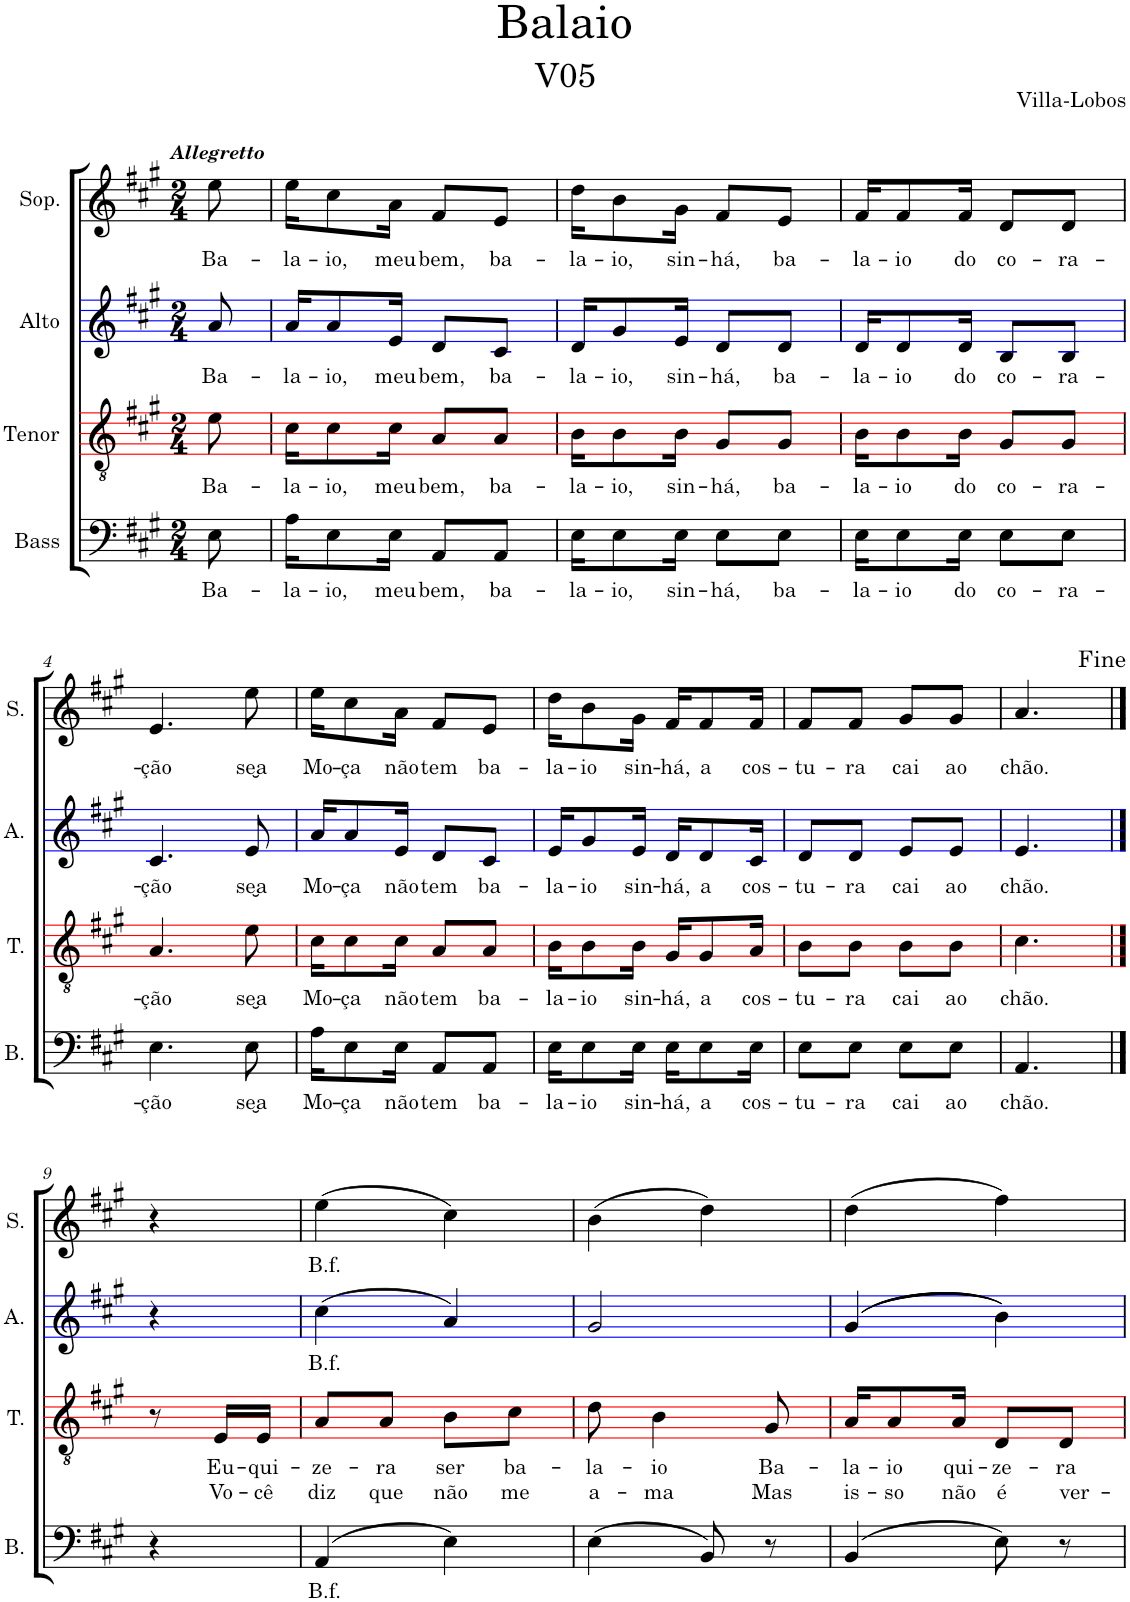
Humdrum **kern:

**kern	**text	**kern	**text	**text	**kern	**text	**kern	**text
*part4	*part4	*part3	*part3	*part3	*part2	*part2	*part1	*part1
*staff4	*staff4	*staff3	*staff3	*staff3	*staff2	*staff2	*staff1	*staff1
*I"Bass	*	*I"Tenor	*	*	*I"Alto	*	*I"Sop.	*
*I'B.	*	*I'T.	*	*	*I'A.	*	*I'S.	*
*	*	*stria5	*	*	*stria5	*	*	*
*clefF4	*	*clefGv2	*	*	*clefG2	*	*clefG2	*
*k[f#c#g#]	*	*k[f#c#g#]	*	*	*k[f#c#g#]	*	*k[f#c#g#]	*
*M2/4	*	*M2/4	*	*	*M2/4	*	*M2/4	*
=	=	=	=	=	=	=	=	=
!	!	!	!	!	!	!	!LO:TX:a:Bi:t=Allegretto	!
!	!LO:LY:b	!	!LO:LY:b	!	!	!LO:LY:b	!	!LO:LY:b
8E\	Ba-	8e\	Ba-	.	8a/	Ba-	8ee\	Ba-
=1	=1	=1	=1	=1	=1	=1	=1	=1
!	!LO:LY:b	!	!LO:LY:b	!	!	!LO:LY:b	!	!LO:LY:b
16A\KL	-la-	16c#\KL	-la-	.	16a/KL	-la-	16ee\KL	-la-
!	!LO:LY:b	!	!LO:LY:b	!	!	!LO:LY:b	!	!LO:LY:b
8E\	-io,	8c#\	-io,	.	8a/	-io,	8cc#\	-io,
!	!LO:LY:b	!	!LO:LY:b	!	!	!LO:LY:b	!	!LO:LY:b
16E\Jk	meu	16c#\Jk	meu	.	16e/Jk	meu	16a\Jk	meu
!	!LO:LY:b	!	!LO:LY:b	!	!	!LO:LY:b	!	!LO:LY:b
8AA/L	bem,	8A/L	bem,	.	8d/L	bem,	8f#/L	bem,
!	!LO:LY:b	!	!LO:LY:b	!	!	!LO:LY:b	!	!LO:LY:b
8AA/J	ba-	8A/J	ba-	.	8c#/J	ba-	8e/J	ba-
=2	=2	=2	=2	=2	=2	=2	=2	=2
!	!LO:LY:b	!	!LO:LY:b	!	!	!LO:LY:b	!	!LO:LY:b
16E\KL	-la-	16B\KL	-la-	.	16d/KL	-la-	16dd\KL	-la-
!	!LO:LY:b	!	!LO:LY:b	!	!	!LO:LY:b	!	!LO:LY:b
8E\	-io,	8B\	-io,	.	8g#/	-io,	8b\	-io,
!	!LO:LY:b	!	!LO:LY:b	!	!	!LO:LY:b	!	!LO:LY:b
16E\Jk	sin-	16B\Jk	sin-	.	16e/Jk	sin-	16g#\Jk	sin-
!	!LO:LY:b	!	!LO:LY:b	!	!	!LO:LY:b	!	!LO:LY:b
8E\L	-há,	8G#/L	-há,	.	8d/L	-há,	8f#/L	-há,
!	!LO:LY:b	!	!LO:LY:b	!	!	!LO:LY:b	!	!LO:LY:b
8E\J	ba-	8G#/J	ba-	.	8d/J	ba-	8e/J	ba-
=3	=3	=3	=3	=3	=3	=3	=3	=3
!	!LO:LY:b	!	!LO:LY:b	!	!	!LO:LY:b	!	!LO:LY:b
16E\KL	-la-	16B\KL	-la-	.	16d/KL	-la-	16f#/KL	-la-
!	!LO:LY:b	!	!LO:LY:b	!	!	!LO:LY:b	!	!LO:LY:b
8E\	-io	8B\	-io	.	8d/	-io	8f#/	-io
!	!LO:LY:b	!	!LO:LY:b	!	!	!LO:LY:b	!	!LO:LY:b
16E\Jk	do	16B\Jk	do	.	16d/Jk	do	16f#/Jk	do
!	!LO:LY:b	!	!LO:LY:b	!	!	!LO:LY:b	!	!LO:LY:b
8E\L	co-	8G#/L	co-	.	8B/L	co-	8d/L	co-
!	!LO:LY:b	!	!LO:LY:b	!	!	!LO:LY:b	!	!LO:LY:b
8E\J	-ra-	8G#/J	-ra-	.	8B/J	-ra-	8d/J	-ra-
!!LO:LB:g=z
=4	=4	=4	=4	=4	=4	=4	=4	=4
!	!LO:LY:b	!	!LO:LY:b	!	!	!LO:LY:b	!	!LO:LY:b
4.E\	-ção	4.A/	-ção	.	4.c#/	-ção	4.e/	-ção
!	!LO:LY:b	!	!LO:LY:b	!	!	!LO:LY:b	!	!LO:LY:b
8E\	se̮a	8e\	se̮a	.	8e/	se̮a	8ee\	se̮a
=5	=5	=5	=5	=5	=5	=5	=5	=5
!	!LO:LY:b	!	!LO:LY:b	!	!	!LO:LY:b	!	!LO:LY:b
16A\KL	Mo-	16c#\KL	Mo-	.	16a/KL	Mo-	16ee\KL	Mo-
!	!LO:LY:b	!	!LO:LY:b	!	!	!LO:LY:b	!	!LO:LY:b
8E\	-ça	8c#\	-ça	.	8a/	-ça	8cc#\	-ça
!	!LO:LY:b	!	!LO:LY:b	!	!	!LO:LY:b	!	!LO:LY:b
16E\Jk	não	16c#\Jk	não	.	16e/Jk	não	16a\Jk	não
!	!LO:LY:b	!	!LO:LY:b	!	!	!LO:LY:b	!	!LO:LY:b
8AA/L	tem	8A/L	tem	.	8d/L	tem	8f#/L	tem
!	!LO:LY:b	!	!LO:LY:b	!	!	!LO:LY:b	!	!LO:LY:b
8AA/J	ba-	8A/J	ba-	.	8c#/J	ba-	8e/J	ba-
=6	=6	=6	=6	=6	=6	=6	=6	=6
!	!LO:LY:b	!	!LO:LY:b	!	!	!LO:LY:b	!	!LO:LY:b
16E\KL	-la-	16B\KL	-la-	.	16e/KL	-la-	16dd\KL	-la-
!	!LO:LY:b	!	!LO:LY:b	!	!	!LO:LY:b	!	!LO:LY:b
8E\	-io	8B\	-io	.	8g#/	-io	8b\	-io
!	!LO:LY:b	!	!LO:LY:b	!	!	!LO:LY:b	!	!LO:LY:b
16E\Jk	sin-	16B\Jk	sin-	.	16e/Jk	sin-	16g#\Jk	sin-
!	!LO:LY:b	!	!LO:LY:b	!	!	!LO:LY:b	!	!LO:LY:b
16E\KL	-há,	16G#/KL	-há,	.	16d/KL	-há,	16f#/KL	-há,
!	!LO:LY:b	!	!LO:LY:b	!	!	!LO:LY:b	!	!LO:LY:b
8E\	a	8G#/	a	.	8d/	a	8f#/	a
!	!LO:LY:b	!	!LO:LY:b	!	!	!LO:LY:b	!	!LO:LY:b
16E\Jk	cos-	16A/Jk	cos-	.	16c#/Jk	cos-	16f#/Jk	cos-
=7	=7	=7	=7	=7	=7	=7	=7	=7
!	!LO:LY:b	!	!LO:LY:b	!	!	!LO:LY:b	!	!LO:LY:b
8E\L	-tu-	8B\L	-tu-	.	8d/L	-tu-	8f#/L	-tu-
!	!LO:LY:b	!	!LO:LY:b	!	!	!LO:LY:b	!	!LO:LY:b
8E\J	-ra	8B\J	-ra	.	8d/J	-ra	8f#/J	-ra
!	!LO:LY:b	!	!LO:LY:b	!	!	!LO:LY:b	!	!LO:LY:b
8E\L	cai	8B\L	cai	.	8e/L	cai	8g#/L	cai
!	!LO:LY:b	!	!LO:LY:b	!	!	!LO:LY:b	!	!LO:LY:b
8E\J	ao	8B\J	ao	.	8e/J	ao	8g#/J	ao
=8	=8	=8	=8	=8	=8	=8	=8	=8
!	!LO:LY:b	!	!LO:LY:b	!	!	!LO:LY:b	!	!LO:LY:b
4.AA/	chão.	4.c#\	chão.	.	4.e/	chão.	4.a/	chão.
!!LO:LB:g=z
==9	==9	==9	==9	==9	==9	==9	==9	==9
4r	.	8r	.	.	4r	.	4r	.
!	!	!	!LO:LY:b	!LO:LY:b	!	!	!	!
.	.	16E/LL	Eu-	Vo-	.	.	.	.
!	!	!	!LO:LY:b	!LO:LY:b	!	!	!	!
.	.	16E/JJ	-qui-	-cê	.	.	.	.
=10	=10	=10	=10	=10	=10	=10	=10	=10
!	!LO:LY:b	!	!LO:LY:b	!LO:LY:b	!	!LO:LY:b	!	!LO:LY:b
(4AA/	B.f.	8A/L	-ze-	diz	(4cc#\	B.f.	(4ee\	B.f.
!	!	!	!LO:LY:b	!LO:LY:b	!	!	!	!
.	.	8A/J	-ra	que	.	.	.	.
!	!	!	!LO:LY:b	!LO:LY:b	!	!	!	!
4E\)	.	8B\L	ser	não	4a/)	.	4cc#\)	.
!	!	!	!LO:LY:b	!LO:LY:b	!	!	!	!
.	.	8c#\J	ba-	me	.	.	.	.
=11	=11	=11	=11	=11	=11	=11	=11	=11
!	!	!	!LO:LY:b	!LO:LY:b	!	!	!	!
(4E\	.	8d\	-la-	a-	2g#/	.	(4b\	.
!	!	!	!LO:LY:b	!LO:LY:b	!	!	!	!
.	.	4B\	-io	-ma	.	.	.	.
8BB/)	.	.	.	.	.	.	4dd\)	.
!	!	!	!LO:LY:b	!LO:LY:b	!	!	!	!
8r	.	8G#/	Ba-	Mas	.	.	.	.
=12	=12	=12	=12	=12	=12	=12	=12	=12
!	!	!	!LO:LY:b	!LO:LY:b	!	!	!	!
(4BB/	.	16A/KL	-la-	is-	((4g#/	.	(4dd\	.
!	!	!	!LO:LY:b	!LO:LY:b	!	!	!	!
.	.	8A/	-io	-so	.	.	.	.
!	!	!	!LO:LY:b	!LO:LY:b	!	!	!	!
.	.	16A/Jk	qui-	não	.	.	.	.
!	!	!	!LO:LY:b	!LO:LY:b	!	!	!	!
8E\)	.	8D/L	-ze-	é	4b\))	.	4ff#\)	.
!	!	!	!LO:LY:b	!LO:LY:b	!	!	!	!
8r	.	8D/J	-ra	ver-	.	.	.	.
=	=	=	=	=	=	=	=	=
*-	*-	*-	*-	*-	*-	*-	*-	*-
